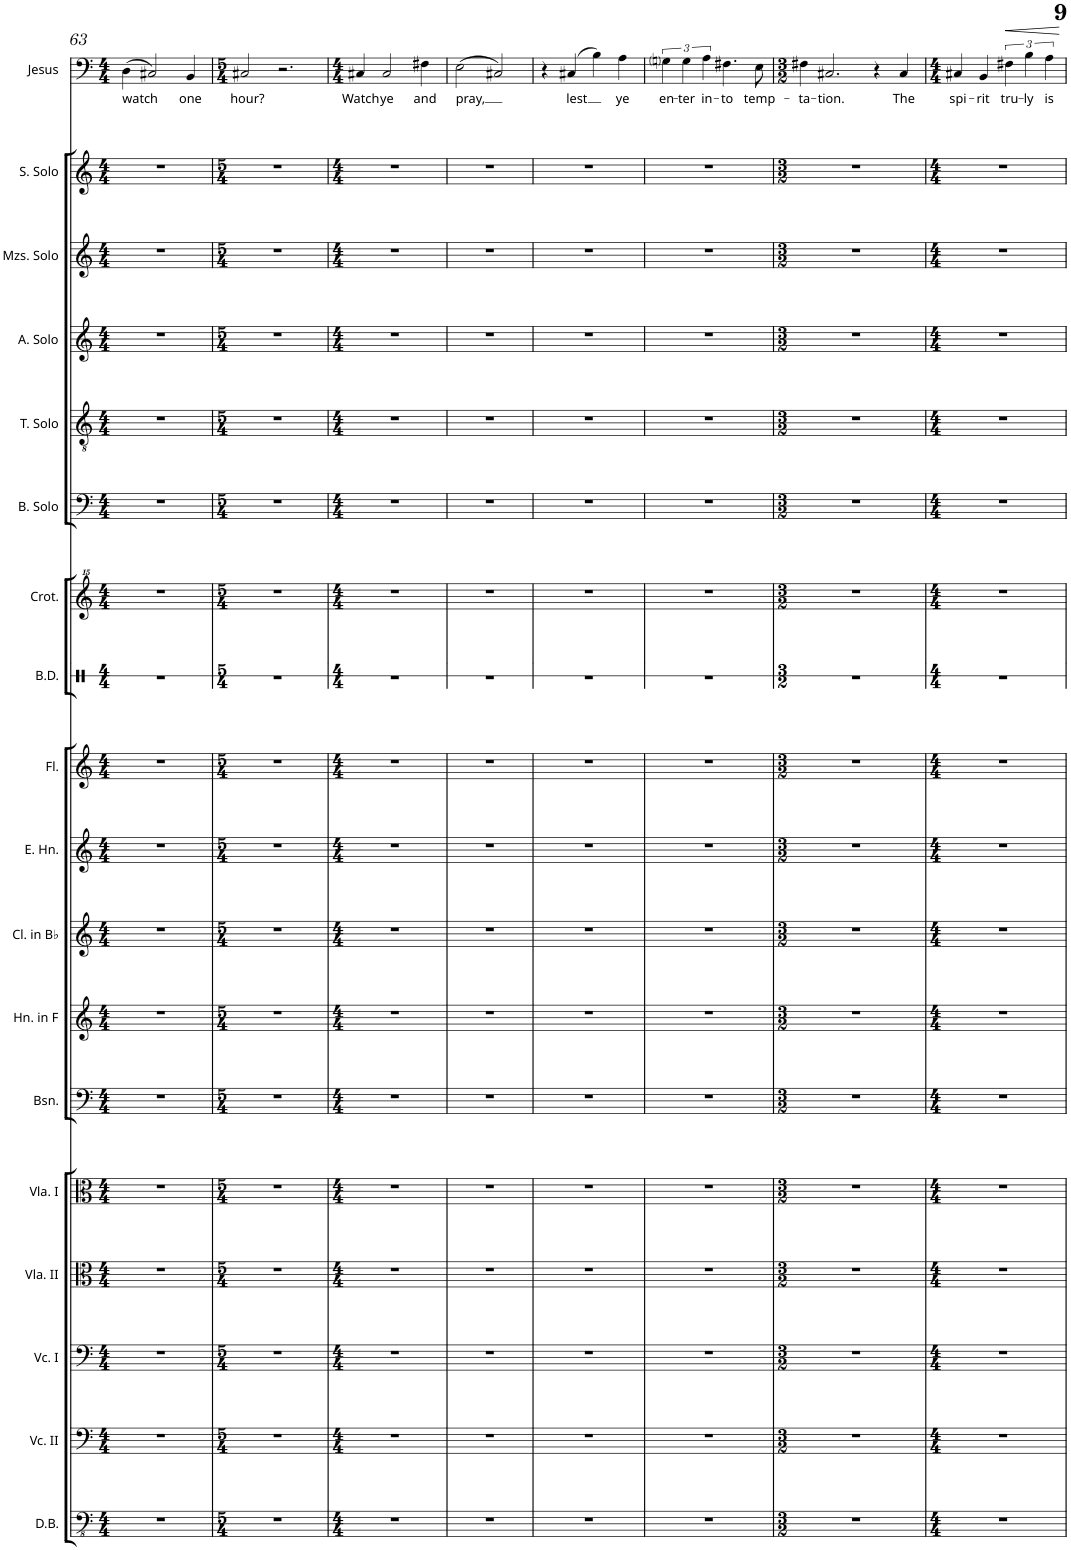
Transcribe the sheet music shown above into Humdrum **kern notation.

**kern	**kern	**kern	**kern	**kern	**kern	**kern	**kern	**kern	**kern	**kern	**kern	**kern	**kern	**kern	**kern	**kern	**kern	**text	**dynam
*part18	*part17	*part16	*part15	*part14	*part13	*part12	*part11	*part10	*part9	*part8	*part7	*part6	*part5	*part4	*part3	*part2	*part1	*part1	*part1
*staff18	*staff17	*staff16	*staff15	*staff14	*staff13	*staff12	*staff11	*staff10	*staff9	*staff8	*staff7	*staff6	*staff5	*staff4	*staff3	*staff2	*staff1	*staff1	*staff1
*I"Double Bass	*I"Violoncello II	*I"Violoncello I	*I"Viola II	*I"Viola I	*I"Bassoon	*I"Horn in F	*I"Clarinet in Bb	*I"Oboe	*I"Flute	*I"Bass Drum	*I"Crotales	*I"Bass Solo	*I"Tenor Solo	*I"Alto Solo	*I"Mezzo-soprano Solo	*I"Soprano Solo	*I"Jesus (Baritone Solo)	*	*
*I'D.B.	*I'Vc. II	*I'Vc. I	*I'Vla. II	*I'Vla. I	*I'Bsn.	*I'Hn. in F	*I'Cl. in Bb	*I'Ob.	*I'Fl.	*I'B.D.	*I'Crot.	*I'B. Solo	*I'T. Solo	*I'A. Solo	*I'Mzs. Solo	*I'S. Solo	*I'Jesus	*	*
!!LO:PB:g=z
*clefFv4	*clefF4	*clefF4	*clefC3	*clefC3	*clefF4	*clefG2	*clefG2	*clefG2	*clefG2	*clefX	*clefG^^2	*clefF4	*clefGv2	*clefG2	*clefG2	*clefG2	*clefF4	*	*
*Trd7c12	*	*	*	*	*	*Trd4c7	*Trd1c2	*	*	*	*	*	*	*	*	*	*	*	*
*k[]	*k[]	*k[]	*k[]	*k[]	*k[]	*k[]	*k[]	*k[]	*k[]	*k[]	*k[]	*k[]	*k[]	*k[]	*k[]	*k[]	*k[]	*	*
*M4/4	*M4/4	*M4/4	*M4/4	*M4/4	*M4/4	*M4/4	*M4/4	*M4/4	*M4/4	*M4/4	*M4/4	*M4/4	*M4/4	*M4/4	*M4/4	*M4/4	*M4/4	*	*
=63	=63	=63	=63	=63	=63	=63	=63	=63	=63	=63	=63	=63	=63	=63	=63	=63	=63	=63	=63
!	!	!	!	!	!	!	!	!	!	!	!	!	!	!	!	!	!	!LO:LY:b	!
1r	1r	1r	1r	1r	1r	1r	1r	1r	1r	1r	1r	1r	1r	1r	1r	1r	(4D\	watch	.
.	.	.	.	.	.	.	.	.	.	.	.	.	.	.	.	.	2C#X/)	.	.
!	!	!	!	!	!	!	!	!	!	!	!	!	!	!	!	!	!	!LO:LY:b	!
.	.	.	.	.	.	.	.	.	.	.	.	.	.	.	.	.	4BB/	one	.
=64	=64	=64	=64	=64	=64	=64	=64	=64	=64	=64	=64	=64	=64	=64	=64	=64	=64	=64	=64
*M5/4	*M5/4	*M5/4	*M5/4	*M5/4	*M5/4	*M5/4	*M5/4	*M5/4	*M5/4	*M5/4	*M5/4	*M5/4	*M5/4	*M5/4	*M5/4	*M5/4	*M5/4	*	*
!	!	!	!	!	!	!	!	!	!	!	!	!	!	!	!	!	!	!LO:LY:b	!
4%5r	4%5r	4%5r	4%5r	4%5r	4%5r	4%5r	4%5r	4%5r	4%5r	4%5r	4%5r	4%5r	4%5r	4%5r	4%5r	4%5r	2C#X/	hour?	.
.	.	.	.	.	.	.	.	.	.	.	.	.	.	.	.	.	2.r	.	.
=65	=65	=65	=65	=65	=65	=65	=65	=65	=65	=65	=65	=65	=65	=65	=65	=65	=65	=65	=65
*M4/4	*M4/4	*M4/4	*M4/4	*M4/4	*M4/4	*M4/4	*M4/4	*M4/4	*M4/4	*M4/4	*M4/4	*M4/4	*M4/4	*M4/4	*M4/4	*M4/4	*M4/4	*	*
!	!	!	!	!	!	!	!	!	!	!	!	!	!	!	!	!	!	!LO:LY:b	!
1r	1r	1r	1r	1r	1r	1r	1r	1r	1r	1r	1r	1r	1r	1r	1r	1r	4C#X/	Watch	.
!	!	!	!	!	!	!	!	!	!	!	!	!	!	!	!	!	!	!LO:LY:b	!
.	.	.	.	.	.	.	.	.	.	.	.	.	.	.	.	.	2C#/	ye	.
!	!	!	!	!	!	!	!	!	!	!	!	!	!	!	!	!	!	!LO:LY:b	!
.	.	.	.	.	.	.	.	.	.	.	.	.	.	.	.	.	4F#X\	and	.
=66	=66	=66	=66	=66	=66	=66	=66	=66	=66	=66	=66	=66	=66	=66	=66	=66	=66	=66	=66
!	!	!	!	!	!	!	!	!	!	!	!	!	!	!	!	!	!	!LO:LY:b	!
1r	1r	1r	1r	1r	1r	1r	1r	1r	1r	1r	1r	1r	1r	1r	1r	1r	(2E\	pray,	.
.	.	.	.	.	.	.	.	.	.	.	.	.	.	.	.	.	2C#X/)	.	.
=67	=67	=67	=67	=67	=67	=67	=67	=67	=67	=67	=67	=67	=67	=67	=67	=67	=67	=67	=67
1r	1r	1r	1r	1r	1r	1r	1r	1r	1r	1r	1r	1r	1r	1r	1r	1r	4r	.	.
!	!	!	!	!	!	!	!	!	!	!	!	!	!	!	!	!	!	!LO:LY:b	!
.	.	.	.	.	.	.	.	.	.	.	.	.	.	.	.	.	(4C#X/	lest	.
.	.	.	.	.	.	.	.	.	.	.	.	.	.	.	.	.	4B\)	.	.
!	!	!	!	!	!	!	!	!	!	!	!	!	!	!	!	!	!	!LO:LY:b	!
.	.	.	.	.	.	.	.	.	.	.	.	.	.	.	.	.	4A\	ye	.
=68	=68	=68	=68	=68	=68	=68	=68	=68	=68	=68	=68	=68	=68	=68	=68	=68	=68	=68	=68
!	!	!	!	!	!	!	!	!	!	!	!	!	!	!	!	!	!	!LO:LY:b	!
1r	1r	1r	1r	1r	1r	1r	1r	1r	1r	1r	1r	1r	1r	1r	1r	1r	6Gni\	en-	.
!	!	!	!	!	!	!	!	!	!	!	!	!	!	!	!	!	!	!LO:LY:b	!
.	.	.	.	.	.	.	.	.	.	.	.	.	.	.	.	.	6G\	-ter	.
!	!	!	!	!	!	!	!	!	!	!	!	!	!	!	!	!	!	!LO:LY:b	!
.	.	.	.	.	.	.	.	.	.	.	.	.	.	.	.	.	6A\	in-	.
!	!	!	!	!	!	!	!	!	!	!	!	!	!	!	!	!	!	!LO:LY:b	!
.	.	.	.	.	.	.	.	.	.	.	.	.	.	.	.	.	4.F#X\	-to	.
!	!	!	!	!	!	!	!	!	!	!	!	!	!	!	!	!	!	!LO:LY:b	!
.	.	.	.	.	.	.	.	.	.	.	.	.	.	.	.	.	8E\	temp-	.
=69	=69	=69	=69	=69	=69	=69	=69	=69	=69	=69	=69	=69	=69	=69	=69	=69	=69	=69	=69
*M3/2	*M3/2	*M3/2	*M3/2	*M3/2	*M3/2	*M3/2	*M3/2	*M3/2	*M3/2	*M3/2	*M3/2	*M3/2	*M3/2	*M3/2	*M3/2	*M3/2	*M3/2	*	*
!	!	!	!	!	!	!	!	!	!	!	!	!	!	!	!	!	!	!LO:LY:b	!
1.r	1.r	1.r	1.r	1.r	1.r	1.r	1.r	1.r	1.r	1.r	1.r	1.r	1.r	1.r	1.r	1.r	4F#X\	-ta-	.
!	!	!	!	!	!	!	!	!	!	!	!	!	!	!	!	!	!	!LO:LY:b	!
.	.	.	.	.	.	.	.	.	.	.	.	.	.	.	.	.	2.C#X/	-tion.	.
.	.	.	.	.	.	.	.	.	.	.	.	.	.	.	.	.	4r	.	.
!	!	!	!	!	!	!	!	!	!	!	!	!	!	!	!	!	!	!LO:LY:b	!
.	.	.	.	.	.	.	.	.	.	.	.	.	.	.	.	.	4C#/	The	.
=70	=70	=70	=70	=70	=70	=70	=70	=70	=70	=70	=70	=70	=70	=70	=70	=70	=70	=70	=70
*M4/4	*M4/4	*M4/4	*M4/4	*M4/4	*M4/4	*M4/4	*M4/4	*M4/4	*M4/4	*M4/4	*M4/4	*M4/4	*M4/4	*M4/4	*M4/4	*M4/4	*M4/4	*	*
!	!	!	!	!	!	!	!	!	!	!	!	!	!	!	!	!	!	!LO:LY:b	!
1r	1r	1r	1r	1r	1r	1r	1r	1r	1r	1r	1r	1r	1r	1r	1r	1r	4C#X/	spi-	.
!	!	!	!	!	!	!	!	!	!	!	!	!	!	!	!	!	!	!LO:LY:b	!
.	.	.	.	.	.	.	.	.	.	.	.	.	.	.	.	.	4BB/	-rit	.
!	!	!	!	!	!	!	!	!	!	!	!	!	!	!	!	!	!	!LO:LY:b	!LO:HP:b
.	.	.	.	.	.	.	.	.	.	.	.	.	.	.	.	.	6F#X\	tru-	<
!	!	!	!	!	!	!	!	!	!	!	!	!	!	!	!	!	!	!LO:LY:b	!
.	.	.	.	.	.	.	.	.	.	.	.	.	.	.	.	.	6B\	-ly	.
!	!	!	!	!	!	!	!	!	!	!	!	!	!	!	!	!	!	!LO:LY:b	!
.	.	.	.	.	.	.	.	.	.	.	.	.	.	.	.	.	6A\	is	.
.	.	.	.	.	.	.	.	.	.	.	.	.	.	.	.	.	.	.	[
=	=	=	=	=	=	=	=	=	=	=	=	=	=	=	=	=	=	=	=
*-	*-	*-	*-	*-	*-	*-	*-	*-	*-	*-	*-	*-	*-	*-	*-	*-	*-	*-	*-
